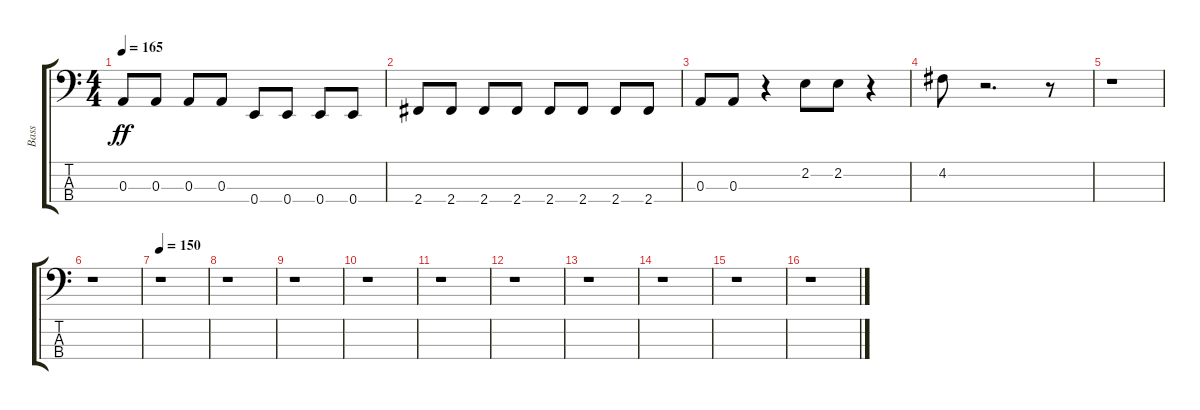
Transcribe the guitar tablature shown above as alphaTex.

\track ("Bass" "Bass") {instrument electricbasspick}
\staff {score tabs}
\tuning (G2 D2 A1 E1) {hide}
\ts (4 4)
\tempo 165
\clef f4
\ks c
0.3.8{dy ff} 0.3.8 0.3.8 0.3.8 0.4.8 0.4.8 0.4.8 0.4.8 |
2.4.8 2.4.8 2.4.8 2.4.8 2.4.8 2.4.8 2.4.8 2.4.8 |
0.3.8 0.3.8 r.4 2.2.8 2.2.8 r.4 |
4.2.8 r.2{d} r.8 |
r.1 |
r.1 |
\tempo 150
r.1 |
r.1 |
r.1 |
r.1 |
r.1 |
r.1 |
r.1 |
r.1 |
r.1 |
r.1
